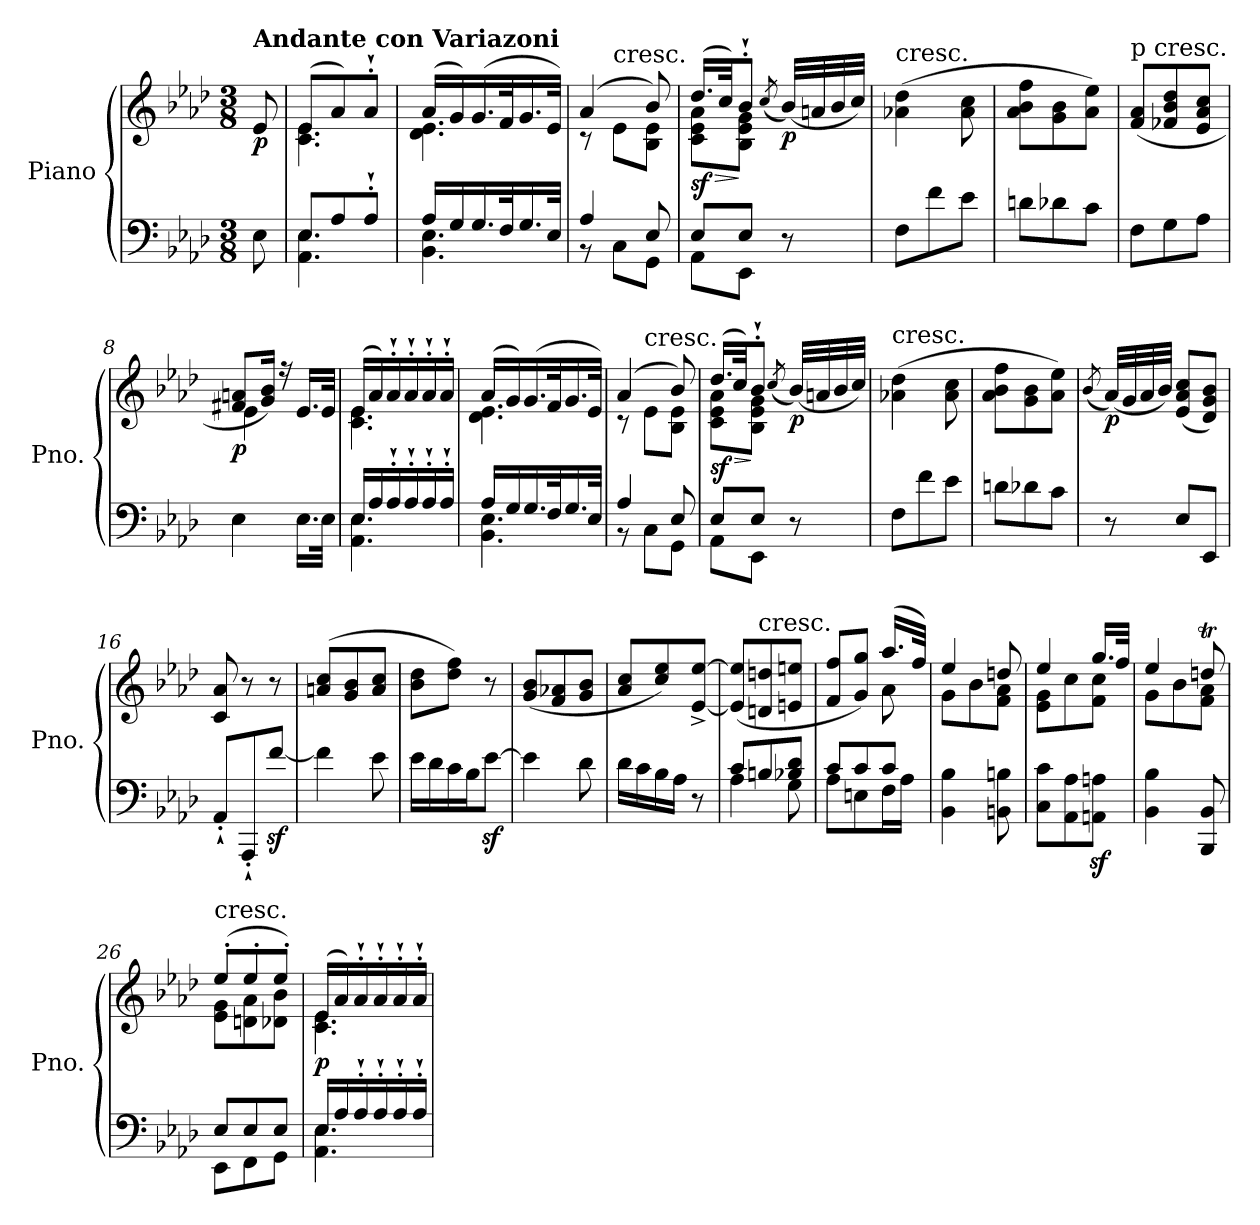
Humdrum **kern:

**kern	**kern	**dynam
*part1	*part1	*part1
*staff2	*staff1	*staff1/2
*I"Piano	*	*
*I'Pno.	*	*
*clefF4	*clefG2	*
*k[b-e-a-d-]	*k[b-e-a-d-]	*
*A-:	*A-:	*
*M3/8	*M3/8	*
=	=	=
!	!LO:TX:a:B:t=Andante con Variazoni	!
!	!	!LO:DY:b
8E-\	8e-/	p
=1	=1	=1
*^	*^	*
8E-/L	4.AA-\ 4.E-\	(>8e-/L	4.c\ 4.e-\	.
8A-/	.	8a-/)	.	.
8A-'`/J	.	8a-'`/J	.	.
=2	=2	=2	=2	=2
16A-/LL	4.BB-\ 4.E-\	(>16a-/LL	4.d-\ 4.e-\	.
16G/	.	16g/)	.	.
16.G/	.	(>16.g/	.	.
32F/K	.	32f/K	.	.
16.G/	.	16.g/	.	.
32E-/JJk	.	32e-/JJk)	.	.
=3	=3	=3	=3	=3
4A-/	8r	(>4a-/	8r	.
!	!	!	!LO:TX:a:t=cresc.	!
.	8C\L	.	8e-\L	.
8E-/	8GG\J	8b-/)	8B-\ 8e-\J	.
=4	=4	=4	=4	=4
!	!	!	!	!LO:HP:b
!	!	!	!	!LO:DY:n=1:b
8E-/L	8AA-\L	(>16.dd-/LL	8c\ 8e-\ 8a-\L	> sf
.	.	32cc/JK)	.	.
8E-/J	8EE-\J	8b-'`/J	8B-\ 8e-\ 8g\J	]
.	.	(<8qcc/	.	.
!	!	!	!	!LO:DY:n=2:b
8r	8ryy	(>32b-/LLL)	8ryy	p
.	.	32an/	.	.
.	.	32b-/	.	.
.	.	32cc/JJJ)	.	.
*v	*v	*	*	*
*	*v	*v	*
=5	=5	=5
!	!LO:TX:a:t=cresc.	!
8F\L	(>4a-X\ 4dd-\	.
8f\	.	.
8e-\J	8a-\ 8cc\	.
=6	=6	=6
8dn\L	8a-\ 8b-\ 8ff\L	.
8d-X\	8g\ 8b-\	.
8c\J	8a-\ 8ee-\J)	.
=7	=7	=7
!	!LO:TX:a:t=p cresc.	!
8F\L	(>8f/ 8a-/L	.
8G\	8f-X/ 8b-/ 8dd-/	.
8A-\J	8e-/ 8a-/ 8cc/J	.
=8	=8	=8
*	*^	*
!	!	!	!LO:DY:b
4E-\	8f#X/ 8an/L	4e-\	p
.	16g/ 16b-/Jk)	.	.
.	16r	.	.
16.E-\LL	16.e-/LL	8ryy	.
32E-\JJk	32e-/JJk	.	.
=9	=9	=9	=9
*^	*	*	*
16E-/LL	4.AA-\ 4.E-\	(>16e-/LL	4.c\ 4.e-\	.
16A-/	.	16a-/)	.	.
16A-'`/	.	16a-'`/	.	.
16A-'`/	.	16a-'`/	.	.
16A-'`/	.	16a-'`/	.	.
16A-'`/JJ	.	16a-'`/JJ	.	.
=10	=10	=10	=10	=10
16A-/LL	4.BB-\ 4.E-\	(>16a-/LL	4.d-\ 4.e-\	.
16G/	.	16g/)	.	.
16.G/	.	(>16.g/	.	.
32F/K	.	32f/K	.	.
16.G/	.	16.g/	.	.
32E-/JJk	.	32e-/JJk)	.	.
=11	=11	=11	=11	=11
4A-/	8r	(>4a-/	8r	.
!	!	!	!LO:TX:a:t=cresc.	!
.	8C\L	.	8e-\L	.
8E-/	8GG\J	8b-/)	8B-\ 8e-\J	.
=12	=12	=12	=12	=12
!	!	!	!	!LO:HP:b
!	!	!	!	!LO:DY:n=1:b
8E-/L	8AA-\L	(>16.dd-/LL	8c\ 8e-\ 8a-\L	> sf
.	.	32cc/JK)	.	.
8E-/J	8EE-\J	8b-'`/J	8B-\ 8e-\ 8g\J	]
.	.	(<8qcc/	.	.
!	!	!	!	!LO:DY:n=2:b
8r	8ryy	(>32b-/LLL)	8ryy	p
.	.	32an/	.	.
.	.	32b-/	.	.
.	.	32cc/JJJ)	.	.
*v	*v	*	*	*
*	*v	*v	*
=13	=13	=13
!	!LO:TX:a:t=cresc.	!
8F\L	(>4a-X\ 4dd-\	.
8f\	.	.
8e-\J	8a-\ 8cc\	.
=14	=14	=14
8dn\L	8a-\ 8b-\ 8ff\L	.
8d-X\	8g\ 8b-\	.
8c\J	8a-\ 8ee-\J)	.
=15	=15	=15
.	(<8qb-/	.
!	!	!LO:DY:b
8r	(<32a-/LLL)	p
.	32g/	.
.	32a-/	.
.	32b-/JJJ)	.
8E-/L	(<8e-/ 8a-/ 8cc/L	.
8EE-/J	8d-/ 8g/ 8b-/J)	.
=16	=16	=16
8AA-'`/L	8c/ 8a-/	.
8AAA-'`/	8r	.
[8fz</J	8r	.
=17	=17	=17
4f\]	(>8an/ 8cc/L	.
.	8g/ 8b-/	.
8e-\	8a/ 8cc/J	.
=18	=18	=18
16e-\LL	8b-\ 8dd-\L	.
16d-\	.	.
16c\	8dd-\ 8ff\J)	.
16B-\J	.	.
[8e-z<\J	8r	.
=19	=19	=19
4e-\]	(>8g/ 8b-/L	.
.	8f/ 8a-X/	.
8d-\	8g/ 8b-/J	.
=20	=20	=20
16d-\LL	8a-/ 8cc/L	.
16c\	.	.
16B-\	8cc/ 8ee-/)	.
16A-\JJ	.	.
8r	[8e-/^ [8ee-/^J	.
=21	=21	=21
*^	*	*
8c/L	4A-\	(>8e-/] 8ee-/]L	.
!	!	!LO:TX:a:t=cresc.	!
8Bn/	.	8dn/ 8ddn/	.
8B-X/ 8d-/J	8G\	8en/ 8een/J	.
=22	=22	=22	=22
*	*	*^	*
8c/L	8A-\L	8f/ 8ff/L	4ryy	.
8c/	8En\	8g/ 8gg/J)	.	.
8c/J	16F\L	(>16.aa-/LL	8a-\	.
.	16A-\JJ	.	.	.
.	.	32ff/JJk)	.	.
*v	*v	*	*	*
=23	=23	=23	=23
4BB-\ 4B-\	4ee-/	8g\L	.
.	.	8b-\	.
8BBn\ 8Bn\	8ddn/	8f\ 8a-\J	.
=24	=24	=24	=24
8C\ 8c\L	4ee-/	8e-\ 8g\L	.
8AA-\ 8A-\	.	8cc\	.
8AAn\z< 8An\z<J	16.gg/LL	8f\ 8cc\J	.
.	32ff/JJk	.	.
=25	=25	=25	=25
4BB-\ 4B-\	4ee-/	8g\L	.
.	.	8b-\	.
8BBB-/ 8BB-/	8ddnt/	8f\ 8a-\J	.
=26	=26	=26	=26
*^	*	*	*
!	!	!LO:TX:a:t=cresc.	!	!
8E-/L	8EE-\L	(>8ee-'/L	8e-\ 8g\L	.
8E-/	8FF\	8ee-'/	8dn\ 8a-\	.
8E-/J	8GG\J	8ee-'/J)	8d-X\ 8b-\J	.
=27	=27	=27	=27	=27
!	!	!	!	!LO:DY:b
16E-/LL	4.AA-\ 4.E-\	(>16e-/LL	4.c\ 4.e-\	p
16A-/	.	16a-/)	.	.
16A-'`/	.	16a-'`/	.	.
16A-'`/	.	16a-'`/	.	.
16A-'`/	.	16a-'`/	.	.
16A-'`/JJ	.	16a-'`/JJ	.	.
*v	*v	*	*	*
*	*v	*v	*
=	=	=
*-	*-	*-
